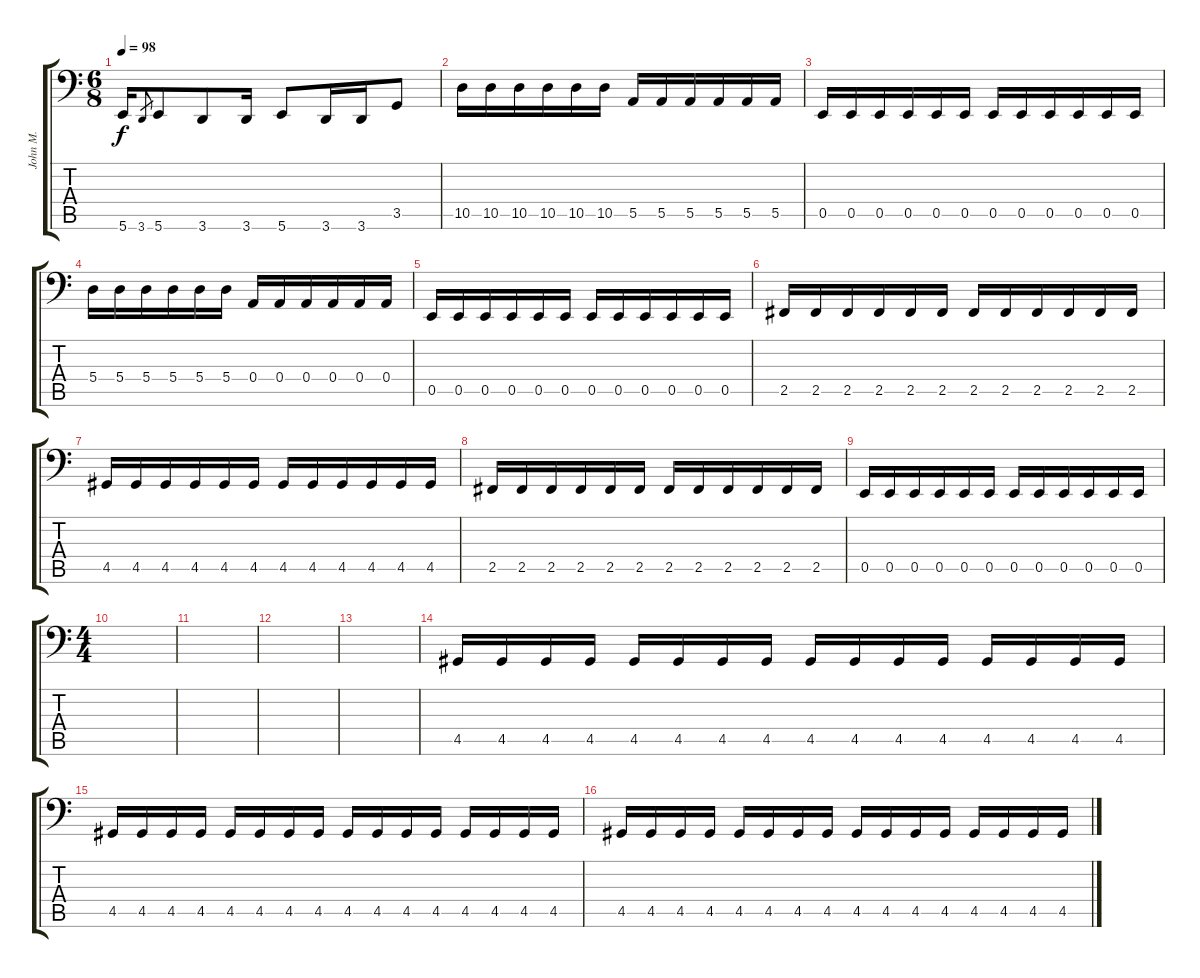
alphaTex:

\track ("John M." "John M.") {instrument electricbassfinger}
\staff {score tabs}
\tuning (C3 G2 D2 A1 E1 B0) {hide}
\ts (6 8)
\tempo 98
\clef f4
\ks c
5.6.16{dy f} 3.6.8{gr} 5.6.8 3.6.8 3.6.16 5.6.8 3.6.16 3.6.16 3.5.8 |
10.5.16 10.5.16 10.5.16 10.5.16 10.5.16 10.5.16 5.5.16 5.5.16 5.5.16 5.5.16 5.5.16 5.5.16 |
0.5.16 0.5.16 0.5.16 0.5.16 0.5.16 0.5.16 0.5.16 0.5.16 0.5.16 0.5.16 0.5.16 0.5.16 |
5.4.16 5.4.16 5.4.16 5.4.16 5.4.16 5.4.16 0.4.16 0.4.16 0.4.16 0.4.16 0.4.16 0.4.16 |
0.5.16 0.5.16 0.5.16 0.5.16 0.5.16 0.5.16 0.5.16 0.5.16 0.5.16 0.5.16 0.5.16 0.5.16 |
2.5.16 2.5.16 2.5.16 2.5.16 2.5.16 2.5.16 2.5.16 2.5.16 2.5.16 2.5.16 2.5.16 2.5.16 |
4.5.16 4.5.16 4.5.16 4.5.16 4.5.16 4.5.16 4.5.16 4.5.16 4.5.16 4.5.16 4.5.16 4.5.16 |
2.5.16 2.5.16 2.5.16 2.5.16 2.5.16 2.5.16 2.5.16 2.5.16 2.5.16 2.5.16 2.5.16 2.5.16 |
0.5.16 0.5.16 0.5.16 0.5.16 0.5.16 0.5.16 0.5.16 0.5.16 0.5.16 0.5.16 0.5.16 0.5.16 |
\ts (4 4)
|
|
|
|
4.5.16 4.5.16 4.5.16 4.5.16 4.5.16 4.5.16 4.5.16 4.5.16 4.5.16 4.5.16 4.5.16 4.5.16 4.5.16 4.5.16 4.5.16 4.5.16 |
4.5.16 4.5.16 4.5.16 4.5.16 4.5.16 4.5.16 4.5.16 4.5.16 4.5.16 4.5.16 4.5.16 4.5.16 4.5.16 4.5.16 4.5.16 4.5.16 |
4.5.16 4.5.16 4.5.16 4.5.16 4.5.16 4.5.16 4.5.16 4.5.16 4.5.16 4.5.16 4.5.16 4.5.16 4.5.16 4.5.16 4.5.16 4.5.16
